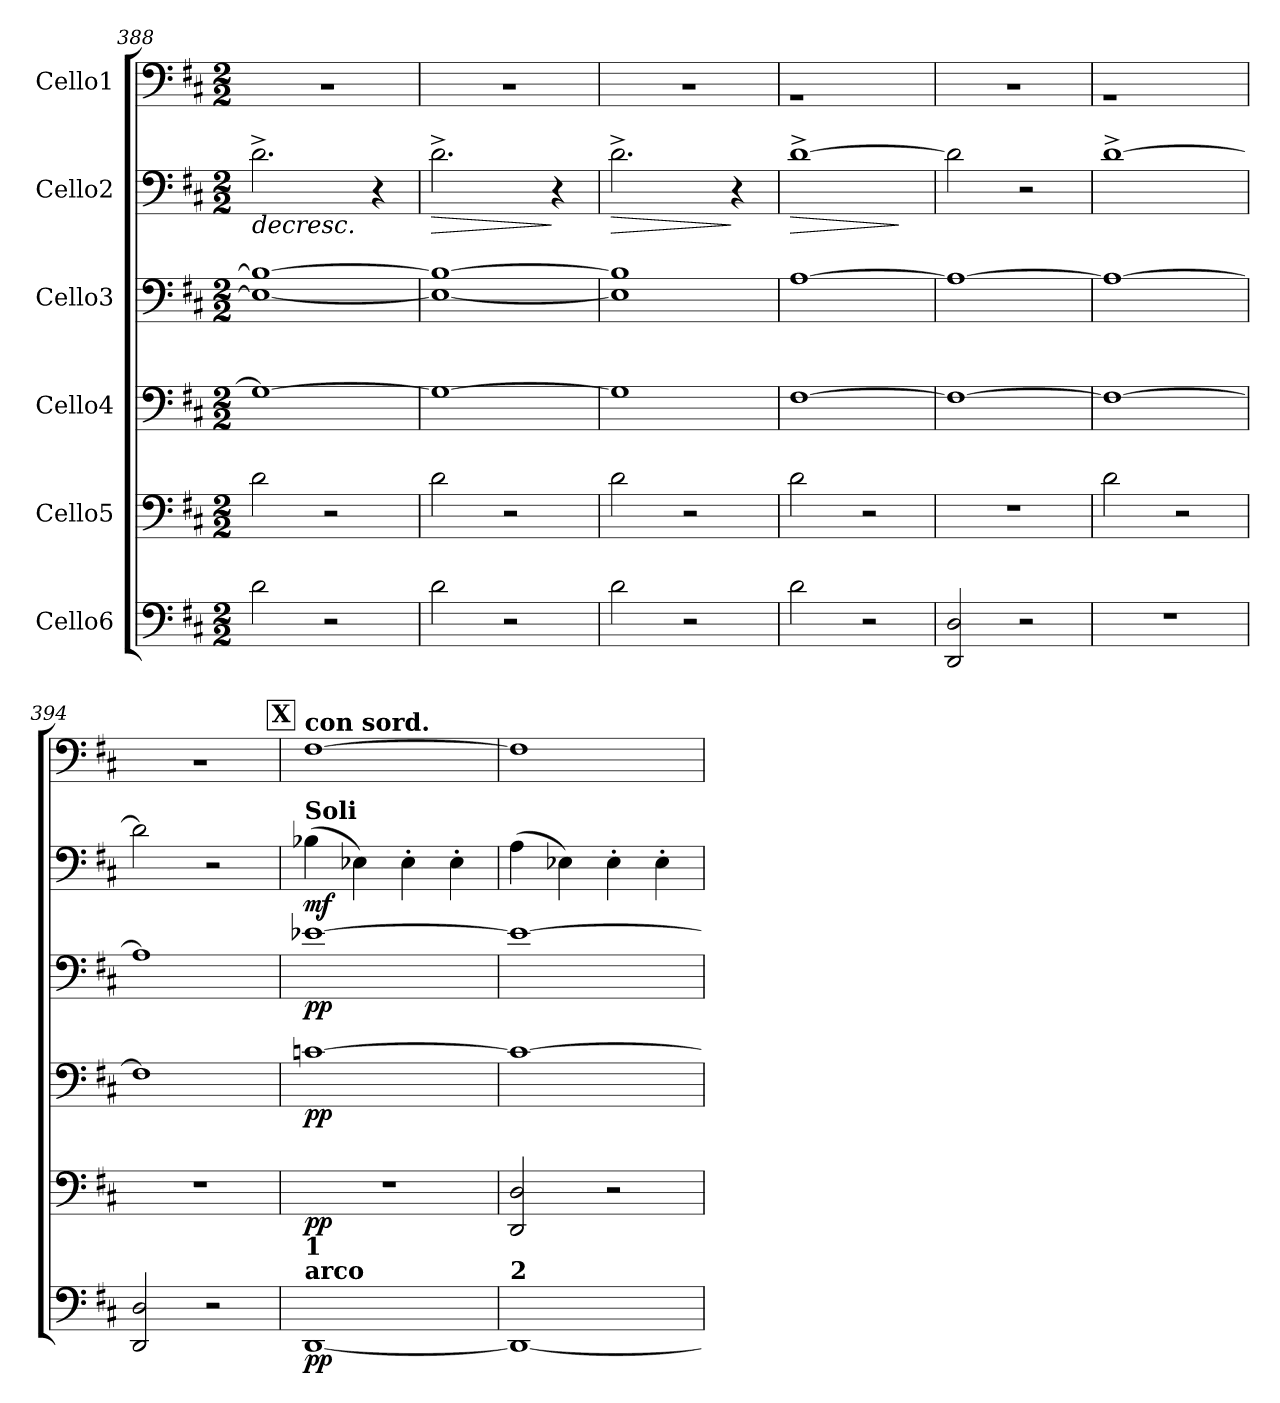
**kern	**dynam	**kern	**dynam	**kern	**dynam	**kern	**dynam	**kern	**dynam	**kern
*part6	*part6	*part5	*part5	*part4	*part4	*part3	*part3	*part2	*part2	*part1
*staff6	*staff6	*staff5	*staff5	*staff4	*staff4	*staff3	*staff3	*staff2	*staff2	*staff1
*I"Cello6	*	*I"Cello5	*	*I"Cello4	*	*I"Cello3	*	*I"Cello2	*	*I"Cello1
*clefF4	*	*clefF4	*	*clefF4	*	*clefF4	*	*clefF4	*	*clefF4
*k[f#c#]	*	*k[f#c#]	*	*k[f#c#]	*	*k[f#c#]	*	*k[f#c#]	*	*k[f#c#]
*D:	*	*D:	*	*D:	*	*D:	*	*D:	*	*D:
*M2/2	*	*M2/2	*	*M2/2	*	*M2/2	*	*M2/2	*	*M2/2
=388	=388	=388	=388	=388	=388	=388	=388	=388	=388	=388
!	!	!	!	!	!	!	!	!	!LO:HP:b	!
*	*	*	*	*	*	*	*	*	*	*^
2d\	.	2d\	.	1G_	.	1E_ 1B-_	.	2.d^\	>	2.d/yy	1r
2r	.	2r	.	.	.	.	.	.	.	.	.
.	.	.	.	.	.	.	.	4r	.	4ryy	.
=389	=389	=389	=389	=389	=389	=389	=389	=389	=389	=389	=389
!	!	!	!	!	!	!	!	!	!LO:HP:b	!	!
2d\	.	2d\	.	1G_	.	1E_ 1B-_	.	2.d^\	>	2.d/yy	1r
2r	.	2r	.	.	.	.	.	.	.	.	.
.	.	.	.	.	.	.	.	4r	]	4ryy	.
=390	=390	=390	=390	=390	=390	=390	=390	=390	=390	=390	=390
!	!	!	!	!	!	!	!	!	!LO:HP:b	!	!
2d\	.	2d\	.	1G]	.	1E] 1B-]	.	2.d^\	>	2.d/yy	1r
2r	.	2r	.	.	.	.	.	.	.	.	.
.	.	.	.	.	.	.	.	4r	]	4ryy	.
=391	=391	=391	=391	=391	=391	=391	=391	=391	=391	=391	=391
!	!	!	!	!	!	!	!	!	!LO:HP:b	!	!
2d\	.	2d\	.	[1F#	.	[1A	.	[1d^	>	[1dyy	1r
2r	.	2r	.	.	.	.	.	.	.	.	.
*	*	*	*	*	*	*	*	*	*	*v	*v
.	.	.	.	.	.	.	.	.	]	.
!!LO:LB:g=z
=392	=392	=392	=392	=392	=392	=392	=392	=392	=392	=392
*	*	*	*	*	*	*	*	*	*	*^
2DD/ 2D/	.	1r	.	1F#_	.	1A_	.	2d\]	.	2d/yy]	1r
2r	.	.	.	.	.	.	.	2r	.	2ryy	.
=393	=393	=393	=393	=393	=393	=393	=393	=393	=393	=393	=393
1r	.	2d\	.	1F#_	.	1A_	.	[1d^	.	[1dyy	1r
.	.	2r	.	.	.	.	.	.	.	.	.
*	*	*	*	*	*	*	*	*	*	*v	*v
.	.	.	.	.	.	.	.	.	]	.
=394	=394	=394	=394	=394	=394	=394	=394	=394	=394	=394
*	*	*	*	*	*	*	*	*	*	*^
2DD/ 2D/	.	1r	.	1F#]	.	1A]	.	2d\]	.	2d/yy]	1r
2r	.	.	.	.	.	.	.	2r	.	2ryy	.
*	*	*	*	*	*	*	*	*	*	*v	*v
!!LO:REH:place=s1:a:B:fs=15.4267:t=X
=395	=395	=395	=395	=395	=395	=395	=395	=395	=395	=395
!	!	!	!	!	!	!	!	!	!	!LO:TX:a:B:t=con sord.
!	!	!	!	!	!	!	!	!LO:TX:a:B:t=Soli	!	!
!LO:TX:a:B:t=arco	!	!	!	!	!	!	!	!	!	!
!LO:TX:a:B:t=1	!	!	!	!	!	!	!	!	!	!
!	!LO:DY:b	!	!LO:DY:b	!	!LO:DY:b	!	!LO:DY:b	!	!LO:DY:b	!
[1DD	pp	1r	pp	[1cn	pp	[1e-X	pp	(4B-X\	mf	[1F#
.	.	.	.	.	.	.	.	4E-X\)	.	.
.	.	.	.	.	.	.	.	4E-'\	.	.
.	.	.	.	.	.	.	.	4E-'\	.	.
=396	=396	=396	=396	=396	=396	=396	=396	=396	=396	=396
!LO:TX:a:B:t=2	!	!	!	!	!	!	!	!	!	!
1DD_	.	2DD/ 2D/	.	1c_	.	1e-_	.	(4A\	.	1F#]
.	.	.	.	.	.	.	.	4E-X\)	.	.
.	.	2r	.	.	.	.	.	4E-'\	.	.
.	.	.	.	.	.	.	.	4E-'\	.	.
=	=	=	=	=	=	=	=	=	=	=
*-	*-	*-	*-	*-	*-	*-	*-	*-	*-	*-
